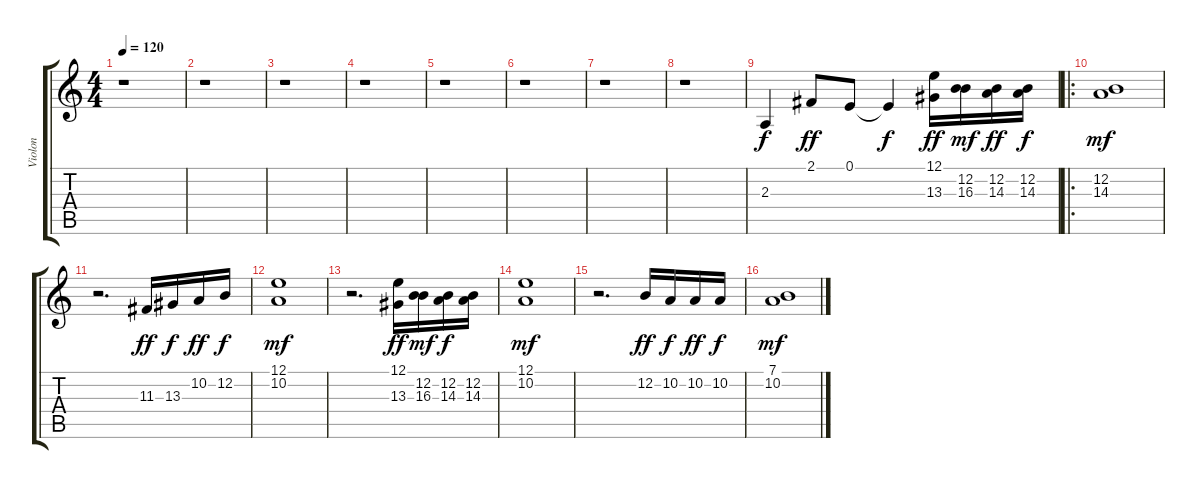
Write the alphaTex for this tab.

\track ("Violon" "Violon") {instrument violin}
\staff {score tabs}
\tuning (E4 B3 G3 D3 A2 E2) {hide}
\ts (4 4)
\tempo 120
\clef g2
\ks c
r.1{dy f instrument violin} |
r.1 |
r.1 |
r.1 |
r.1 |
r.1 |
r.1 |
r.1 |
2.3.4 2.1.8{dy ff} 0.1.8 0.1{t}.4{dy f} (12.1 13.3).16{dy ff} (12.2 16.3).16{dy mf} (12.2 14.3).16{dy ff} (12.2 14.3).16{dy f} |
\ro
(12.2 14.3).1{dy mf} |
r.2{d} 11.3.16{dy ff} 13.3.16{dy f} 10.2.16{dy ff} 12.2.16{dy f} |
(12.1 10.2).1{dy mf} |
r.2{d} (12.1 13.3).16{dy ff} (12.2 16.3).16{dy mf} (12.2 14.3).16{dy f} (12.2 14.3).16 |
(12.1 10.2).1{dy mf} |
r.2{d} 12.2.16{dy ff} 10.2.16{dy f} 10.2.16{dy ff} 10.2.16{dy f} |
(7.1 10.2).1{dy mf}
